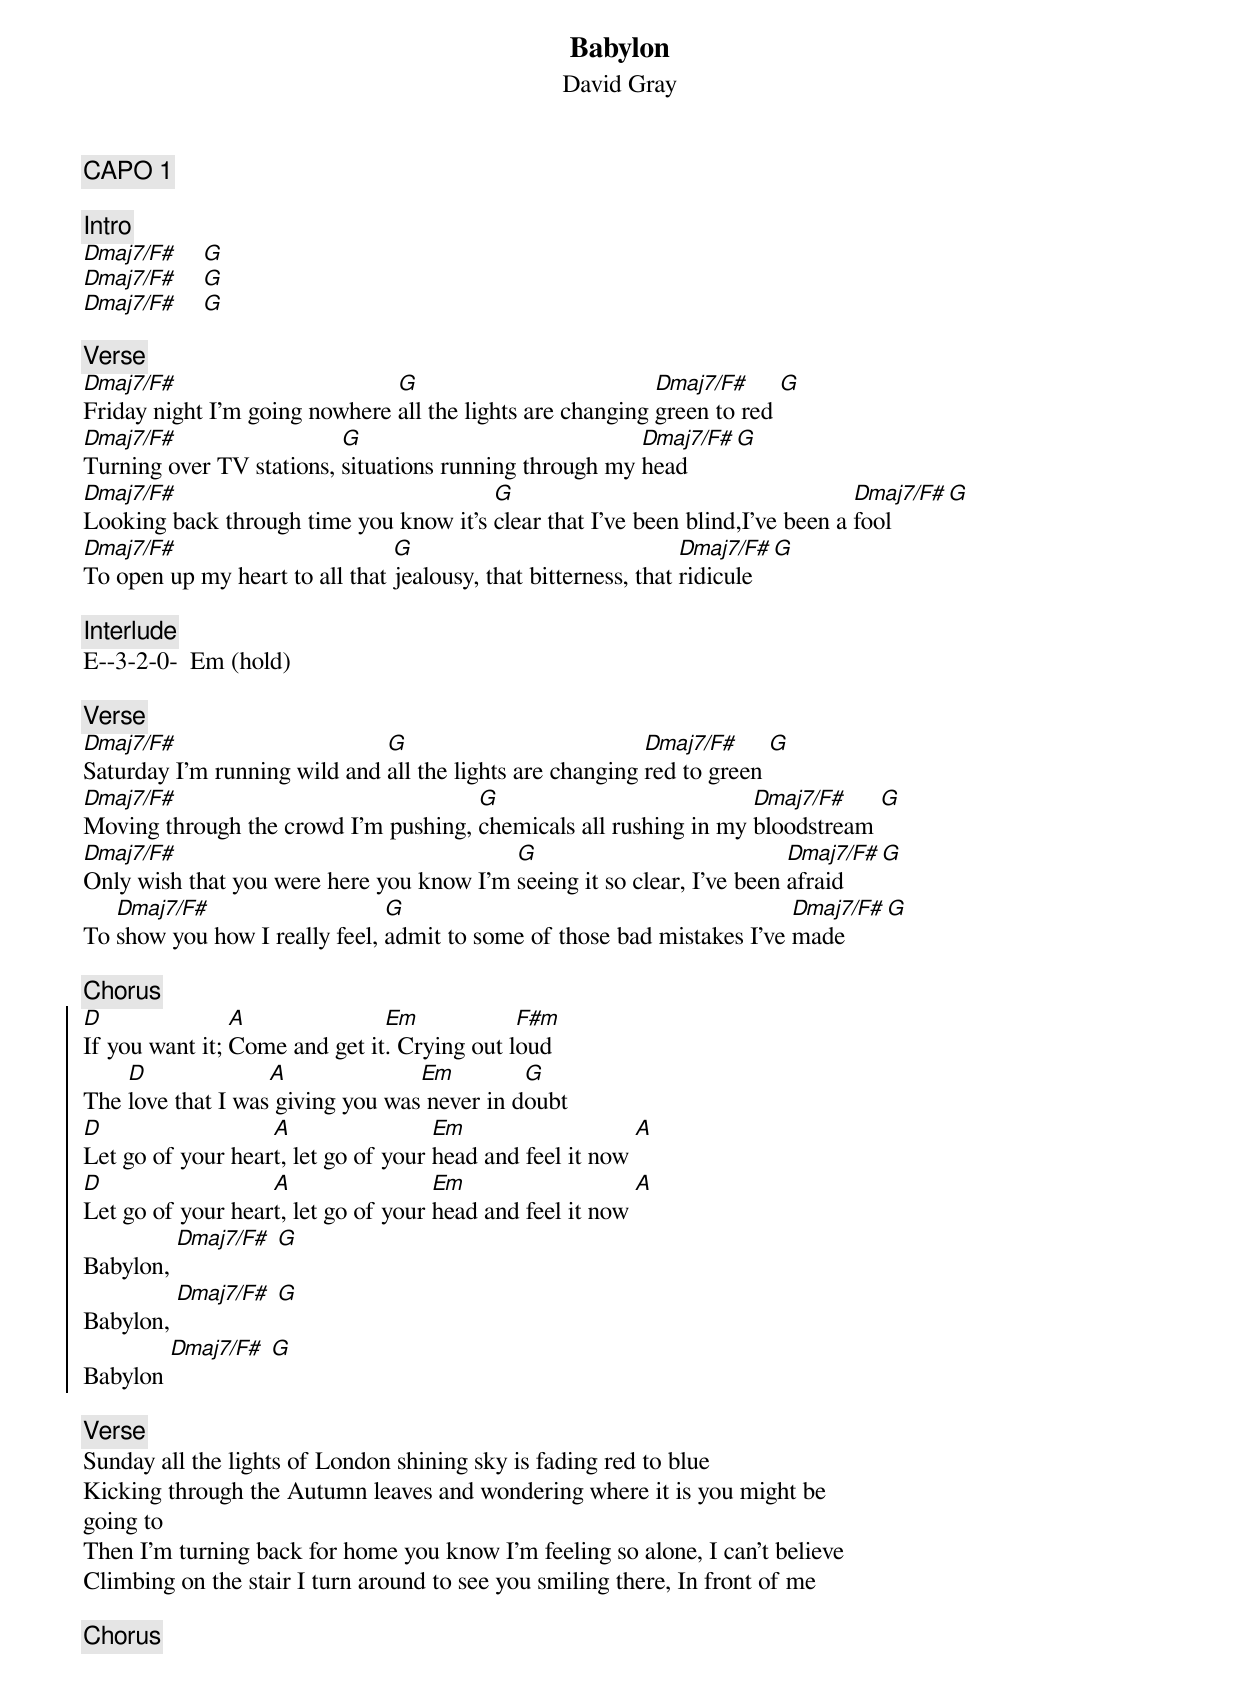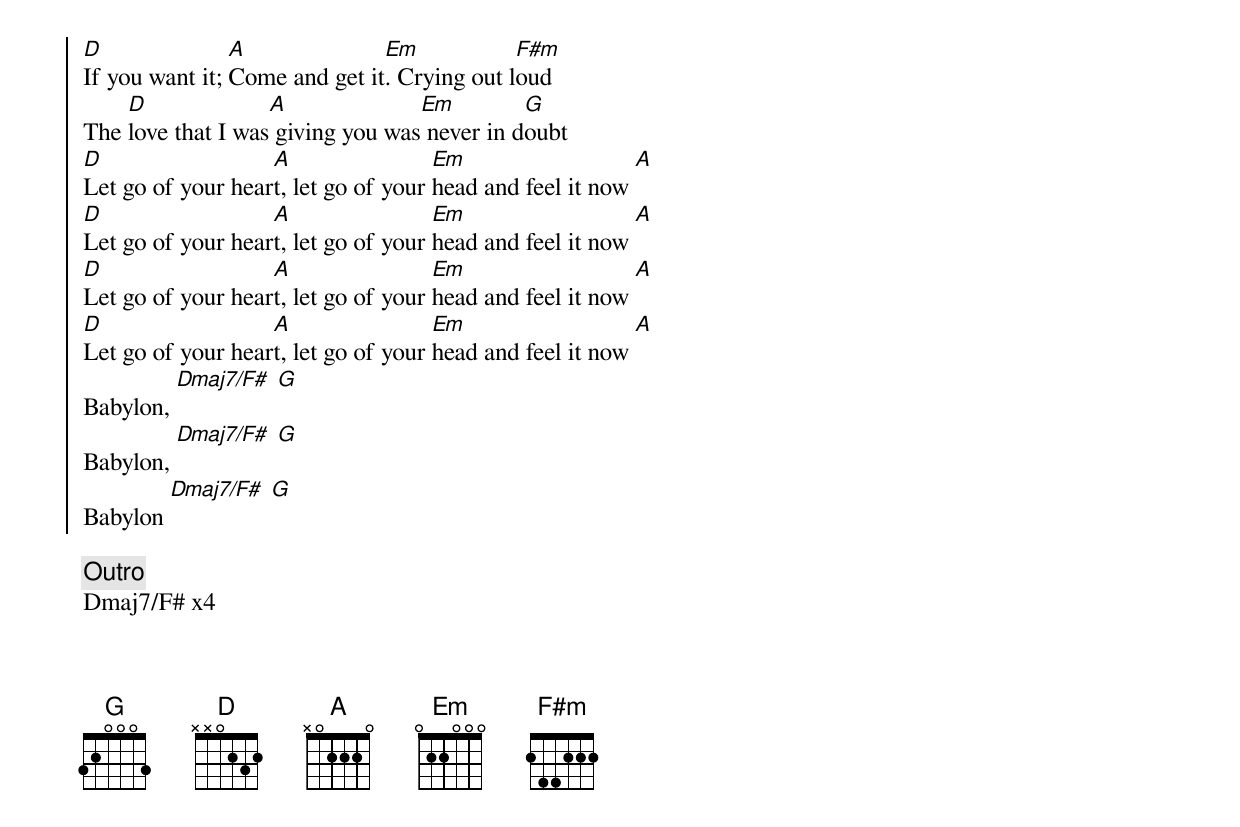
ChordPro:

{title: Babylon}
{subtitle: David Gray}

{c:CAPO 1}

{c:Intro}
[Dmaj7/F#]    [G]
[Dmaj7/F#]    [G]
[Dmaj7/F#]    [G]

{c:Verse}
[Dmaj7/F#]Friday night I'm going nowhere [G]all the lights are changing [Dmaj7/F#]green to red [G]
[Dmaj7/F#]Turning over TV stations, [G]situations running through my [Dmaj7/F#]head  [G]
[Dmaj7/F#]Looking back through time you know it's [G]clear that I've been blind,I've been a [Dmaj7/F#]fool [G]
[Dmaj7/F#]To open up my heart to all that [G]jealousy, that bitterness, that [Dmaj7/F#]ridicule [G]

{c:Interlude}
E--3-2-0-  Em (hold)

{c: Verse}
[Dmaj7/F#]Saturday I'm running wild and [G]all the lights are changing [Dmaj7/F#]red to green [G]
[Dmaj7/F#]Moving through the crowd I'm pushing, [G]chemicals all rushing in my [Dmaj7/F#]bloodstream [G]
[Dmaj7/F#]Only wish that you were here you know I'm [G]seeing it so clear, I've been [Dmaj7/F#]afraid  [G]
To [Dmaj7/F#]show you how I really feel, [G]admit to some of those bad mistakes I've [Dmaj7/F#]made [G]

{c:Chorus}
{soc}
[D]If you want it; [A]Come and get it[Em]. Crying out l[F#m]oud
The [D]love that I was[A] giving you was[Em] never in d[G]oubt
[D]Let go of your hear[A]t, let go of your [Em]head and feel it now [A]
[D]Let go of your hear[A]t, let go of your [Em]head and feel it now [A]
Babylon, [Dmaj7/F#] [G]
Babylon, [Dmaj7/F#] [G]
Babylon [Dmaj7/F#] [G]
{eoc}

{c: Verse}
Sunday all the lights of London shining sky is fading red to blue
Kicking through the Autumn leaves and wondering where it is you might be
going to
Then I'm turning back for home you know I'm feeling so alone, I can't believe
Climbing on the stair I turn around to see you smiling there, In front of me

{c:Chorus}
{soc}
[D]If you want it; [A]Come and get it[Em]. Crying out l[F#m]oud
The [D]love that I was[A] giving you was[Em] never in d[G]oubt
[D]Let go of your hear[A]t, let go of your [Em]head and feel it now [A]
[D]Let go of your hear[A]t, let go of your [Em]head and feel it now [A]
[D]Let go of your hear[A]t, let go of your [Em]head and feel it now [A]
[D]Let go of your hear[A]t, let go of your [Em]head and feel it now [A]
Babylon, [Dmaj7/F#] [G]
Babylon, [Dmaj7/F#] [G]
Babylon [Dmaj7/F#] [G]
{eoc}

{c: Outro}
Dmaj7/F# x4



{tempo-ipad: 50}
